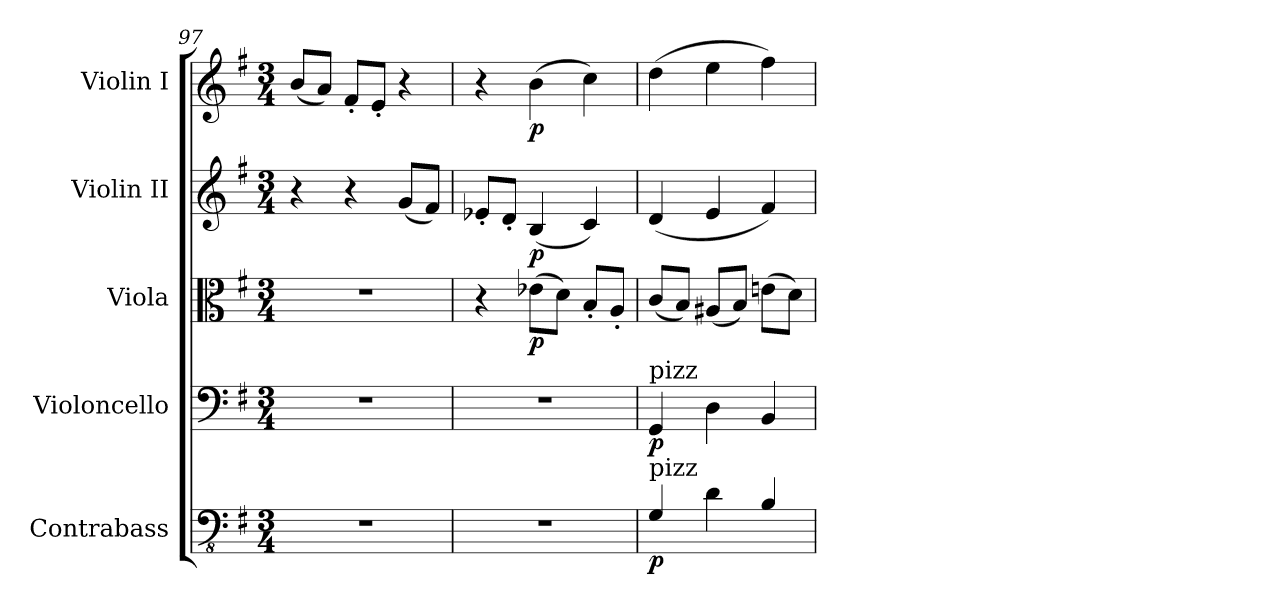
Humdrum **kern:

**kern	**dynam	**kern	**dynam	**kern	**dynam	**kern	**dynam	**kern	**dynam
*part5	*part5	*part4	*part4	*part3	*part3	*part2	*part2	*part1	*part1
*staff5	*staff5	*staff4	*staff4	*staff3	*staff3	*staff2	*staff2	*staff1	*staff1
*I"Contrabass	*	*I"Violoncello	*	*I"Viola	*	*I"Violin II	*	*I"Violin I	*
*I'Cb	*	*I'Vc	*	*I'Vla	*	*I'Vln	*	*I'Vln	*
*clefFv4	*	*clefF4	*	*clefC3	*	*clefG2	*	*clefG2	*
*ITrd7c12	*	*	*	*	*	*	*	*	*
*k[f#]	*	*k[f#]	*	*k[f#]	*	*k[f#]	*	*k[f#]	*
*M3/4	*	*M3/4	*	*M3/4	*	*M3/4	*	*M3/4	*
=97	=97	=97	=97	=97	=97	=97	=97	=97	=97
2.r	.	2.r	.	2.r	.	4r	.	(8b/L	.
.	.	.	.	.	.	.	.	8a/J)	.
.	.	.	.	.	.	4r	.	8f#'/L	.
.	.	.	.	.	.	.	.	8e'/J	.
.	.	.	.	.	.	(8g/L	.	4r	.
.	.	.	.	.	.	8f#/J)	.	.	.
=98	=98	=98	=98	=98	=98	=98	=98	=98	=98
2.r	.	2.r	.	4r	.	8e-X'/L	.	4r	.
.	.	.	.	.	.	8d'/J	.	.	.
!	!	!	!	!	!LO:DY:b	!	!LO:DY:b	!	!LO:DY:b
.	.	.	.	(8e-X\L	p	(4B/	p	(4b\	p
.	.	.	.	8d\J)	.	.	.	.	.
.	.	.	.	8B'/L	.	4c/)	.	4cc\)	.
.	.	.	.	8A'/J	.	.	.	.	.
!!LO:LB:g=z
=99	=99	=99	=99	=99	=99	=99	=99	=99	=99
!	!	!LO:TX:a:t=pizz	!	!	!	!	!	!	!
!LO:TX:a:t=pizz	!	!	!	!	!	!	!	!	!
!	!LO:DY:b	!	!LO:DY:b	!	!	!	!	!	!
4GGG/	p	4GG/	p	(8c/L	.	(4d/	.	(4dd\	.
.	.	.	.	8B/J)	.	.	.	.	.
4DD\	.	4D\	.	(8A#X/L	.	4e/	.	4ee\	.
.	.	.	.	8B/J)	.	.	.	.	.
4BBB/	.	4BB/	.	(8en\L	.	4f#/)	.	4ff#\)	.
.	.	.	.	8d\J)	.	.	.	.	.
=	=	=	=	=	=	=	=	=	=
*-	*-	*-	*-	*-	*-	*-	*-	*-	*-
